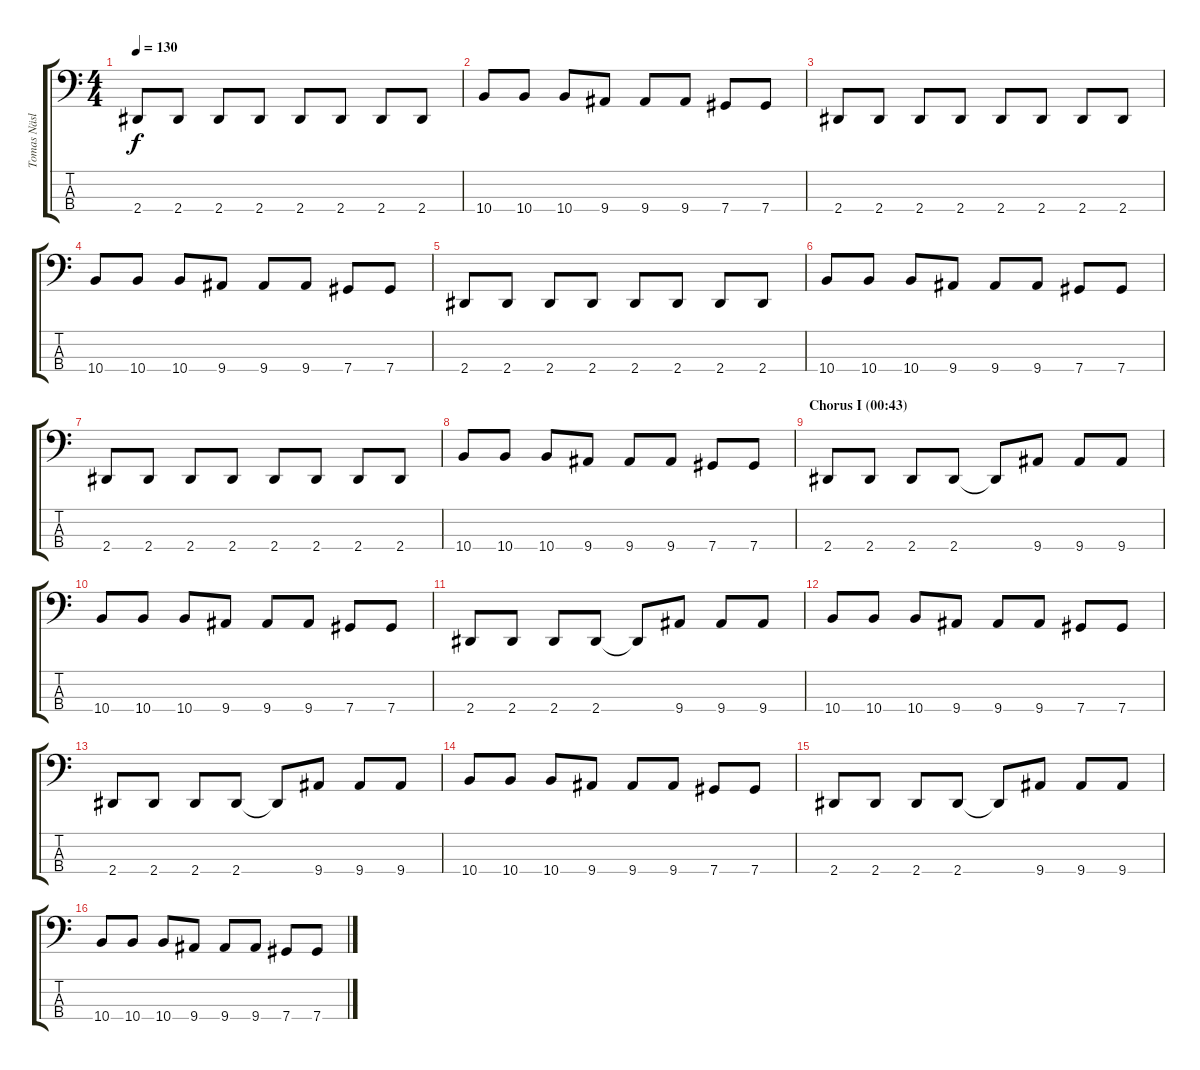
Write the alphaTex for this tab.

\track ("Tomas Näslund" "Tomas Näsl") {instrument electricbassfinger}
\staff {score tabs}
\tuning (Gb2 Db2 Ab1 Db1) {hide}
\ts (4 4)
\tempo 130
\clef f4
\ks c
2.4.8{dy f} 2.4.8 2.4.8 2.4.8 2.4.8 2.4.8 2.4.8 2.4.8 |
10.4.8 10.4.8 10.4.8 9.4.8 9.4.8 9.4.8 7.4.8 7.4.8 |
2.4.8 2.4.8 2.4.8 2.4.8 2.4.8 2.4.8 2.4.8 2.4.8 |
10.4.8 10.4.8 10.4.8 9.4.8 9.4.8 9.4.8 7.4.8 7.4.8 |
2.4.8 2.4.8 2.4.8 2.4.8 2.4.8 2.4.8 2.4.8 2.4.8 |
10.4.8 10.4.8 10.4.8 9.4.8 9.4.8 9.4.8 7.4.8 7.4.8 |
2.4.8 2.4.8 2.4.8 2.4.8 2.4.8 2.4.8 2.4.8 2.4.8 |
10.4.8 10.4.8 10.4.8 9.4.8 9.4.8 9.4.8 7.4.8 7.4.8 |
\section ("" "Chorus I (00:43)")
2.4.8 2.4.8 2.4.8 2.4.8 2.4{t}.8 9.4.8 9.4.8 9.4.8 |
10.4.8 10.4.8 10.4.8 9.4.8 9.4.8 9.4.8 7.4.8 7.4.8 |
2.4.8 2.4.8 2.4.8 2.4.8 2.4{t}.8 9.4.8 9.4.8 9.4.8 |
10.4.8 10.4.8 10.4.8 9.4.8 9.4.8 9.4.8 7.4.8 7.4.8 |
2.4.8 2.4.8 2.4.8 2.4.8 2.4{t}.8 9.4.8 9.4.8 9.4.8 |
10.4.8 10.4.8 10.4.8 9.4.8 9.4.8 9.4.8 7.4.8 7.4.8 |
2.4.8 2.4.8 2.4.8 2.4.8 2.4{t}.8 9.4.8 9.4.8 9.4.8 |
10.4.8 10.4.8 10.4.8 9.4.8 9.4.8 9.4.8 7.4.8 7.4.8
